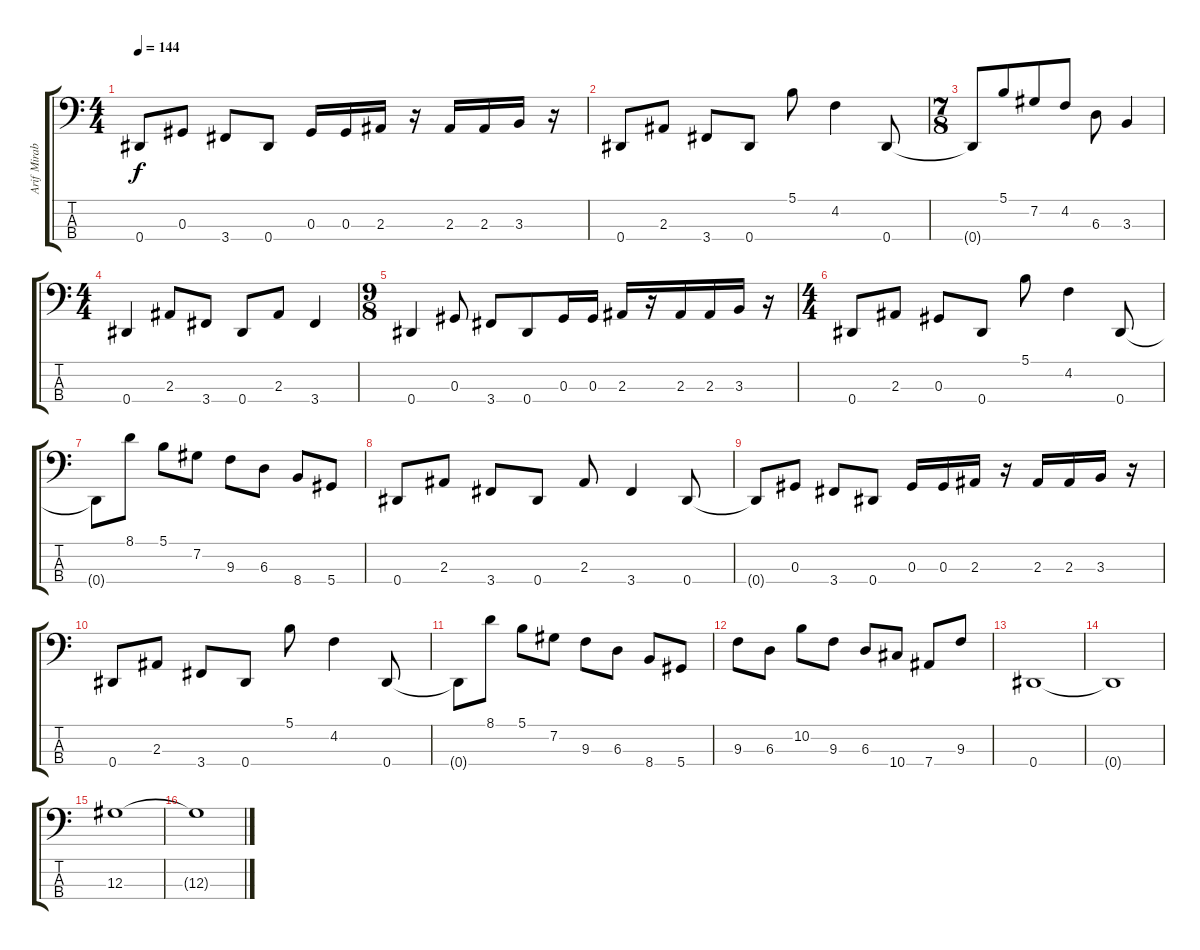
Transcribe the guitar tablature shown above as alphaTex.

\track ("Arif Mirabdolbaghi" "Arif Mirab") {instrument electricbassfinger}
\staff {score tabs}
\tuning (Gb2 Db2 Ab1 Eb1) {hide}
\ts (4 4)
\tempo 144
\clef f4
\ks c
0.4{t}.8{dy f} 0.3.8 3.4.8 0.4.8 0.3.16 0.3.16 2.3.16 r.16 2.3.16 2.3.16 3.3.16 r.16 |
0.4.8 2.3.8 3.4.8 0.4.8 5.1.8 4.2.4 0.4.8 |
\ts (7 8)
0.4{t}.8 5.1.8 7.2.8 4.2.8 6.3.8 3.3.4 |
\ts (4 4)
0.4.4 2.3.8 3.4.8 0.4.8 2.3.8 3.4.4 |
\ts (9 8)
0.4.4 0.3.8 3.4.8 0.4.8 0.3.16 0.3.16 2.3.16 r.16 2.3.16 2.3.16 3.3.16 r.16 |
\ts (4 4)
0.4.8 2.3.8 0.3.8 0.4.8 5.1.8 4.2.4 0.4.8 |
0.4{t}.8 8.1.8 5.1.8 7.2.8 9.3.8 6.3.8 8.4.8 5.4.8 |
0.4.8 2.3.8 3.4.8 0.4.8 2.3.8 3.4.4 0.4.8 |
0.4{t}.8 0.3.8 3.4.8 0.4.8 0.3.16 0.3.16 2.3.16 r.16 2.3.16 2.3.16 3.3.16 r.16 |
0.4.8 2.3.8 3.4.8 0.4.8 5.1.8 4.2.4 0.4.8 |
0.4{t}.8 8.1.8 5.1.8 7.2.8 9.3.8 6.3.8 8.4.8 5.4.8 |
9.3.8 6.3.8 10.2.8 9.3.8 6.3.8 10.4.8 7.4.8 9.3.8 |
0.4.1 |
0.4{t}.1 |
12.3.1 |
12.3{t}.1
